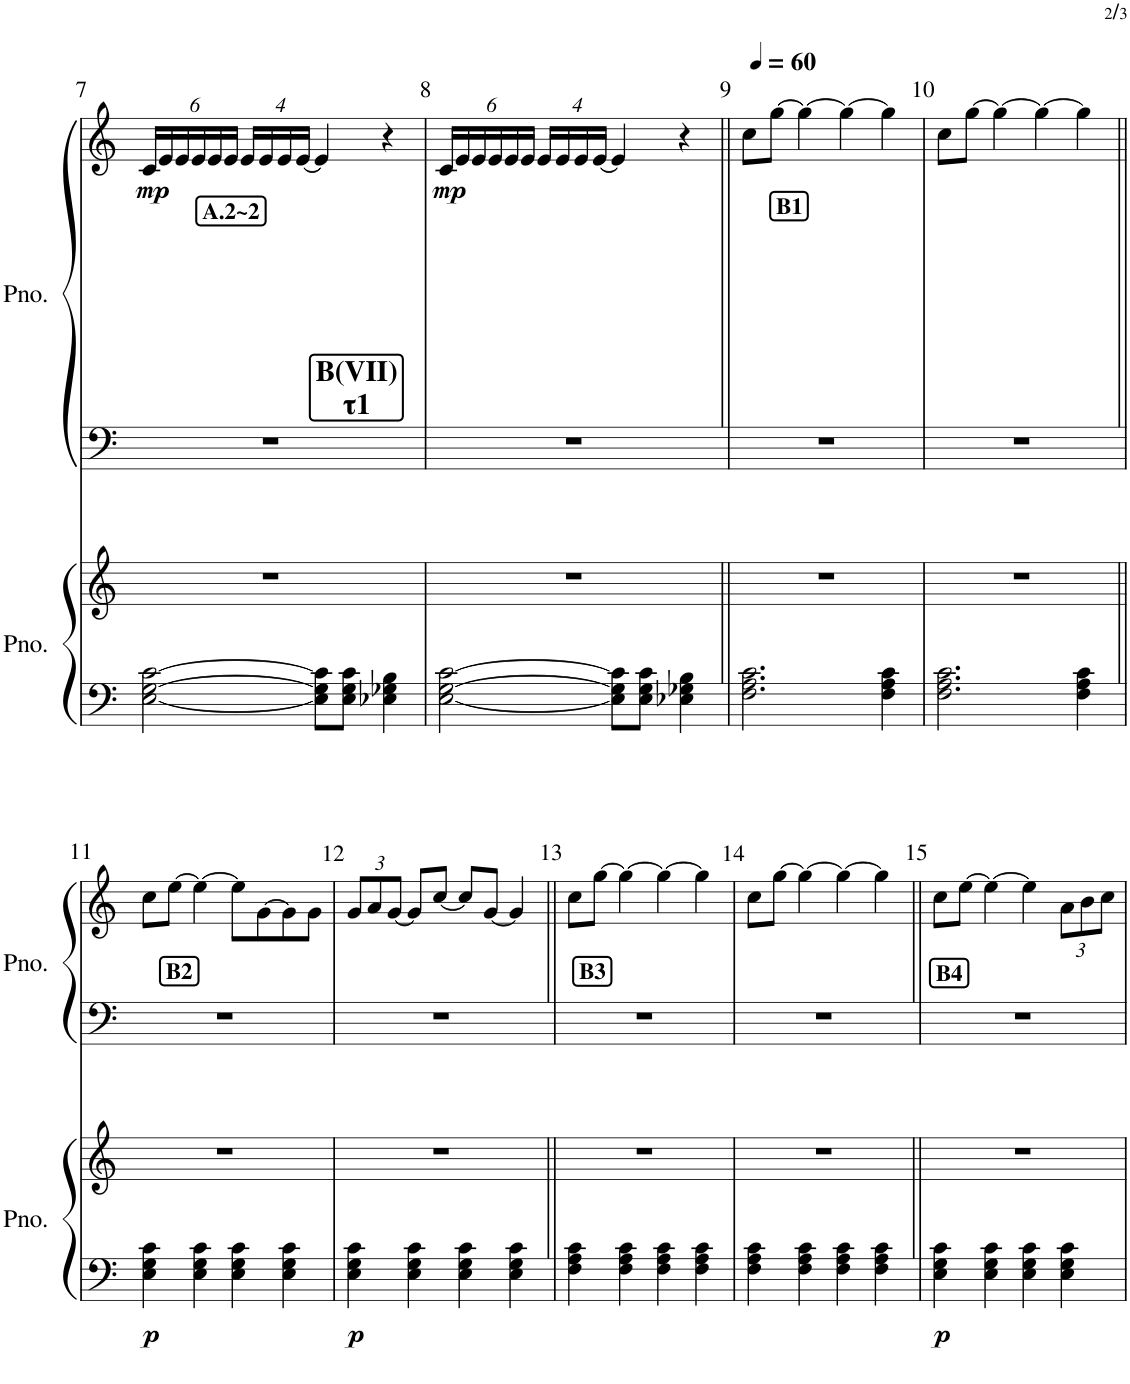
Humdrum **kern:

**kern	**kern	**dynam	**kern	**kern	**dynam
*part2	*part2	*part2	*part1	*part1	*part1
*staff4	*staff3	*staff3/4	*staff2	*staff1	*staff1/2
*I"ピアノ	*	*	*I"ピアノ	*	*
!!LO:PB:g=z
*clefF4	*clefG2	*	*clefF4	*clefG2	*
*k[]	*k[]	*	*k[]	*k[]	*
*M4/4	*M4/4	*	*M4/4	*M4/4	*
*	*	*	*	*Xbrackettup	*
!!LO:REH:place=s1:b:t=τ1:qo=2.5
!!LO:REH:place=s1:b:B:cj:fs=14:t=B(Ⅶ):qo=2.5
!!LO:REH:place=s1:b:B:cj:fs=11:t=A.2~2
=7	=7	=7	=7	=7	=7
!	!	!	!	!	!LO:DY:b
[2E\ [2G\ [2c\	1r	.	1r	24c/LL	mp
.	.	.	.	24e/	.
.	.	.	.	24e/	.
.	.	.	.	24e/	.
.	.	.	.	24e/	.
.	.	.	.	24e/JJ	.
.	.	.	.	16e/LL	.
.	.	.	.	16e/	.
.	.	.	.	16e/	.
.	.	.	.	[16e/JJ	.
8E\] 8G\] 8c\]L	.	.	.	4e/]	.
8E\ 8G\ 8c\J	.	.	.	.	.
4E-X\ 4G-X\ 4B\	.	.	.	4r	.
=8	=8	=8	=8	=8	=8
!	!	!	!	!	!LO:DY:b
[2E\ [2G\ [2c\	1r	.	1r	24c/LL	mp
.	.	.	.	24e/	.
.	.	.	.	24e/	.
.	.	.	.	24e/	.
.	.	.	.	24e/	.
.	.	.	.	24e/JJ	.
.	.	.	.	16e/LL	.
.	.	.	.	16e/	.
.	.	.	.	16e/	.
.	.	.	.	[16e/JJ	.
8E\] 8G\] 8c\]L	.	.	.	4e/]	.
8E\ 8G\ 8c\J	.	.	.	.	.
4E-X\ 4G-X\ 4B\	.	.	.	4r	.
=9||	=9||	=9||	=9||	=9||	=9||
!!LO:REH:place=s1:b:B:cj:fs=11:t=B1
*	*	*	*	*MM60	*
2.F\ 2.A\ 2.c\	1r	.	1r	8cc\L	.
.	.	.	.	[8gg\J	.
.	.	.	.	4gg\_	.
.	.	.	.	4gg\_	.
4F\ 4A\ 4c\	.	.	.	4gg\]	.
=10	=10	=10	=10	=10	=10
2.F\ 2.A\ 2.c\	1r	.	1r	8cc\L	.
.	.	.	.	[8gg\J	.
.	.	.	.	4gg\_	.
.	.	.	.	4gg\_	.
4F\ 4A\ 4c\	.	.	.	4gg\]	.
!!LO:LB:g=z
!!LO:REH:place=s1:b:B:cj:fs=11:t=B2
=11||	=11||	=11||	=11||	=11||	=11||
!	!	!LO:DY:b=2	!	!	!
4E\ 4G\ 4c\	1r	p	1r	8cc\L	.
.	.	.	.	[8ee\J	.
4E\ 4G\ 4c\	.	.	.	4ee\_	.
4E\ 4G\ 4c\	.	.	.	8ee\L]	.
.	.	.	.	[8g\	.
4E\ 4G\ 4c\	.	.	.	8g\]	.
.	.	.	.	8g\J	.
=12	=12	=12	=12	=12	=12
!	!	!LO:DY:b=2	!	!	!
4E\ 4G\ 4c\	1r	p	1r	12g/L	.
.	.	.	.	12a/	.
.	.	.	.	[12g/J	.
4E\ 4G\ 4c\	.	.	.	8g/L]	.
.	.	.	.	[8cc/J	.
4E\ 4G\ 4c\	.	.	.	8cc/L]	.
.	.	.	.	[8g/J	.
4E\ 4G\ 4c\	.	.	.	4g/]	.
!!LO:REH:place=s1:b:B:cj:fs=11:t=B3
=13||	=13||	=13||	=13||	=13||	=13||
4F\ 4A\ 4c\	1r	.	1r	8cc\L	.
.	.	.	.	[8gg\J	.
4F\ 4A\ 4c\	.	.	.	4gg\_	.
4F\ 4A\ 4c\	.	.	.	4gg\_	.
4F\ 4A\ 4c\	.	.	.	4gg\]	.
=14	=14	=14	=14	=14	=14
4F\ 4A\ 4c\	1r	.	1r	8cc\L	.
.	.	.	.	[8gg\J	.
4F\ 4A\ 4c\	.	.	.	4gg\_	.
4F\ 4A\ 4c\	.	.	.	4gg\_	.
4F\ 4A\ 4c\	.	.	.	4gg\]	.
!!LO:REH:place=s1:b:B:cj:fs=11:t=B4
=15||	=15||	=15||	=15||	=15||	=15||
!	!	!LO:DY:b=2	!	!	!
4E\ 4G\ 4c\	1r	p	1r	8cc\L	.
.	.	.	.	[8ee\J	.
4E\ 4G\ 4c\	.	.	.	4ee\_	.
4E\ 4G\ 4c\	.	.	.	4ee\]	.
4E\ 4G\ 4c\	.	.	.	12a\L	.
.	.	.	.	12b\	.
.	.	.	.	12cc\J	.
=	=	=	=	=	=
*-	*-	*-	*-	*-	*-
